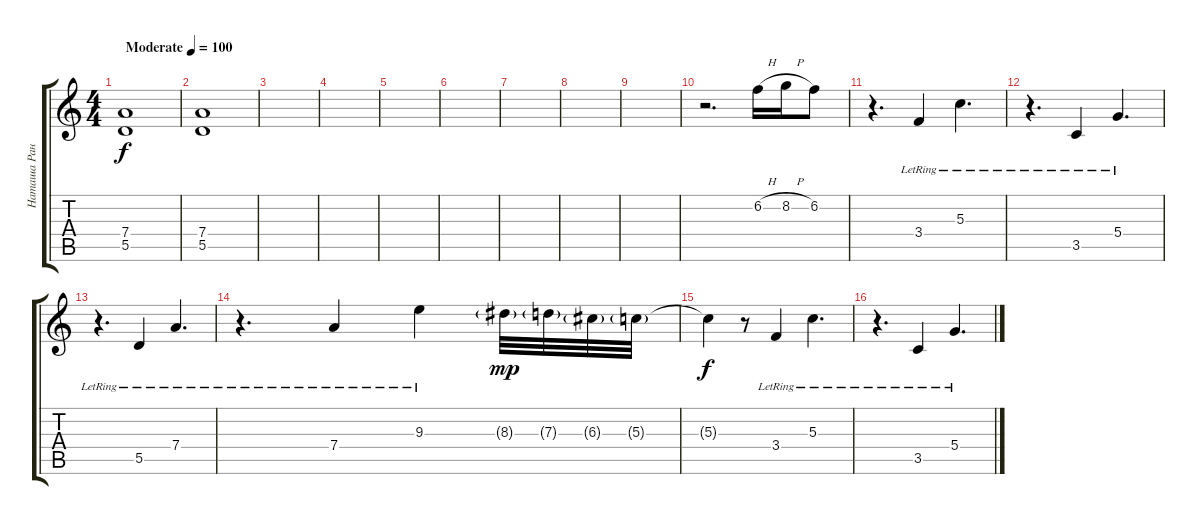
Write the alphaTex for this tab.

\track ("Наташа Ранетка" "Наташа Ран") {instrument distortionguitar}
\staff {score tabs}
\tuning (E4 B3 G3 D3 A2 E2) {hide}
\ts (4 4)
\tempo (100 "Moderate")
\clef g2
\ks c
(7.4 5.5).1{dy f volume 14 instrument distortionguitar} |
(7.4 5.5).1 |
|
|
|
|
|
|
|
r.2{d} 6.2{h}.16 8.2{h}.16 6.2.8 |
r.4{d} 3.4{lr}.4 5.3{lr}.4{d} |
r.4{d} 3.5{lr}.4 5.4{lr}.4{d} |
r.4{d} 5.5{lr}.4 7.4{lr}.4{d} |
r.4{d} 7.4{lr}.4 9.3{lr}.4 8.3{g}.32{dy mp} 7.3{g}.32 6.3{g}.32 5.3{g}.32 |
5.3{t}.4{dy f} r.8 3.4{lr}.4 5.3{lr}.4{d} |
r.4{d} 3.5{lr}.4 5.4{lr}.4{d}
